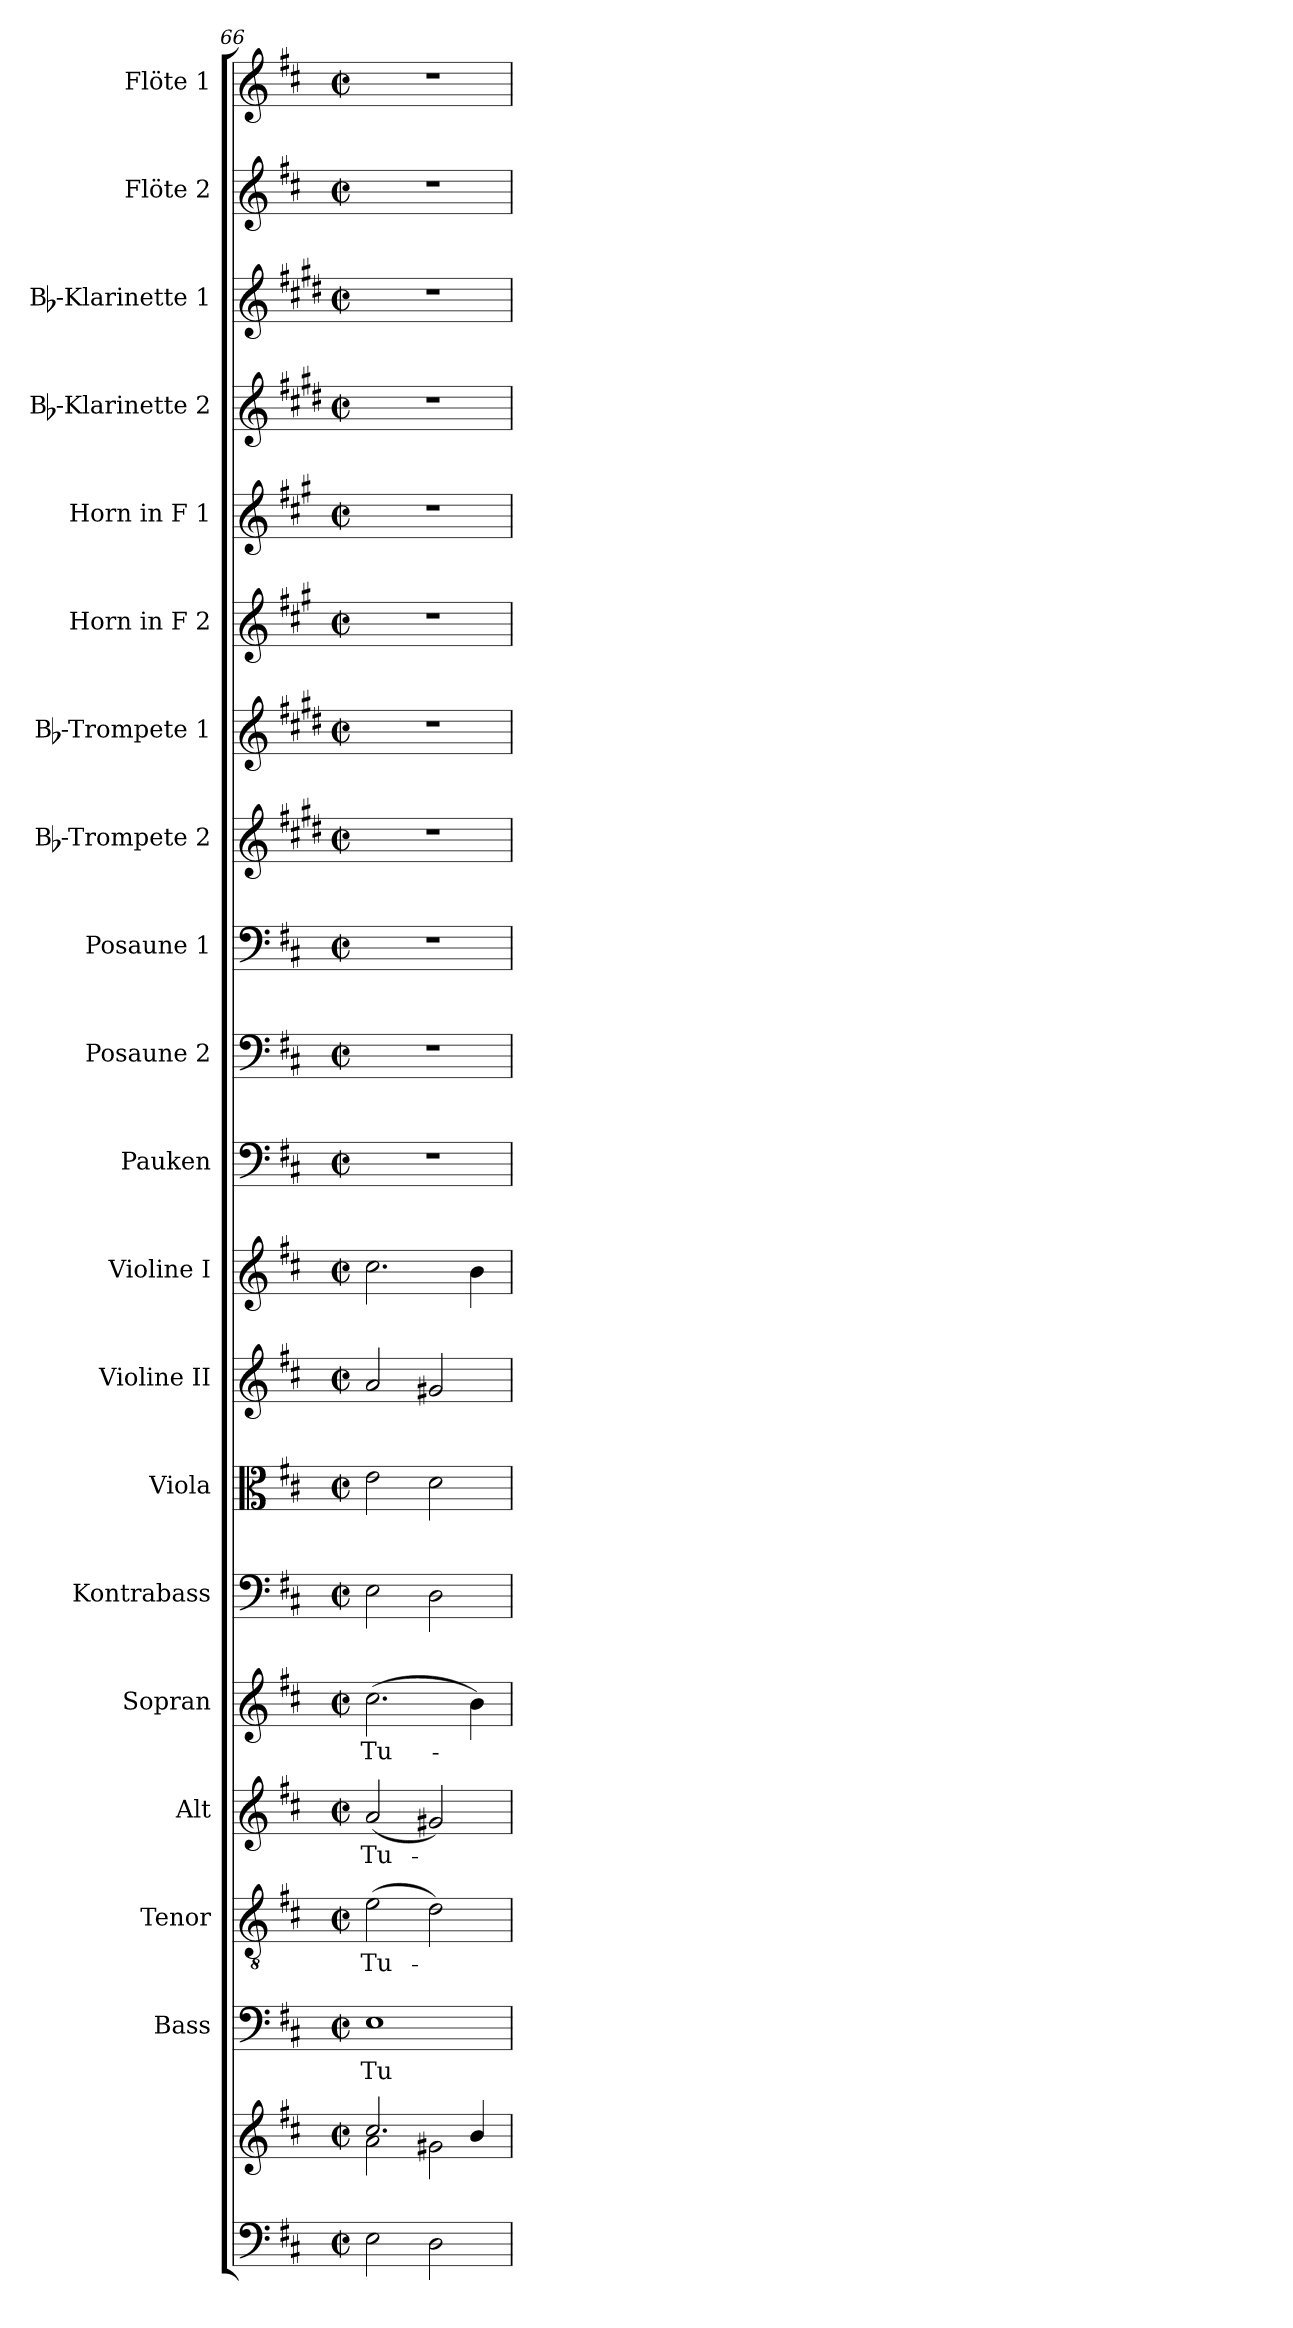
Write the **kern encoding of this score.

**kern	**kern	**kern	**text	**kern	**text	**kern	**text	**kern	**text	**kern	**kern	**kern	**kern	**kern	**kern	**kern	**kern	**kern	**kern	**kern	**kern	**kern	**kern	**kern
*part20	*part20	*part19	*part19	*part18	*part18	*part17	*part17	*part16	*part16	*part15	*part14	*part13	*part12	*part11	*part10	*part9	*part8	*part7	*part6	*part5	*part4	*part3	*part2	*part1
*staff21	*staff20	*staff19	*staff19	*staff18	*staff18	*staff17	*staff17	*staff16	*staff16	*staff15	*staff14	*staff13	*staff12	*staff11	*staff10	*staff9	*staff8	*staff7	*staff6	*staff5	*staff4	*staff3	*staff2	*staff1
*	*	*I"Bass	*	*I"Tenor	*	*I"Alt	*	*I"Sopran	*	*I"Kontrabass	*I"Viola	*I"Violine II	*I"Violine I	*I"Pauken	*I"Posaune 2	*I"Posaune 1	*I"Bb-Trompete 2	*I"Bb-Trompete 1	*I"Horn in F 2	*I"Horn in F 1	*I"Bb-Klarinette 2	*I"Bb-Klarinette 1	*I"Flöte 2	*I"Flöte 1
*	*	*I'B.	*	*I'T.	*	*I'A.	*	*I'S.	*	*I'Kb.	*I'Vla.	*I'Vl. II	*I'Vl. I	*I'Pk.	*I'Pos. 2	*I'Pos. 1	*I'Bb Trp. 2	*I'Bb Trp. 1	*	*	*I'Bb Kl. 2	*I'Bb Kl. 1	*I'Fl. 2	*I'Fl. 1
!!LO:PB:g=z
*clefF4	*clefG2	*clefF4	*	*clefGv2	*	*clefG2	*	*clefG2	*	*clefF4	*clefC3	*clefG2	*clefG2	*clefF4	*clefF4	*clefF4	*clefG2	*clefG2	*clefG2	*clefG2	*clefG2	*clefG2	*clefG2	*clefG2
*	*	*	*	*	*	*	*	*	*	*ITrd7c12	*	*	*	*	*	*	*ITrd1c2	*ITrd1c2	*ITrd4c7	*ITrd4c7	*ITrd1c2	*ITrd1c2	*	*
*k[f#c#]	*k[f#c#]	*k[f#c#]	*	*k[f#c#]	*	*k[f#c#]	*	*k[f#c#]	*	*k[f#c#]	*k[f#c#]	*k[f#c#]	*k[f#c#]	*k[f#c#]	*k[f#c#]	*k[f#c#]	*k[f#c#]	*k[f#c#]	*k[f#c#]	*k[f#c#]	*k[f#c#]	*k[f#c#]	*k[f#c#]	*k[f#c#]
*D:	*D:	*D:	*	*D:	*	*D:	*	*D:	*	*D:	*D:	*D:	*D:	*D:	*D:	*D:	*D:	*D:	*D:	*D:	*D:	*D:	*D:	*D:
*M2/2	*M2/2	*M2/2	*	*M2/2	*	*M2/2	*	*M2/2	*	*M2/2	*M2/2	*M2/2	*M2/2	*M2/2	*M2/2	*M2/2	*M2/2	*M2/2	*M2/2	*M2/2	*M2/2	*M2/2	*M2/2	*M2/2
*met(c|)	*met(c|)	*met(c|)	*	*met(c|)	*	*met(c|)	*	*met(c|)	*	*met(c|)	*met(c|)	*met(c|)	*met(c|)	*met(c|)	*met(c|)	*met(c|)	*met(c|)	*met(c|)	*met(c|)	*met(c|)	*met(c|)	*met(c|)	*met(c|)	*met(c|)
=66	=66	=66	=66	=66	=66	=66	=66	=66	=66	=66	=66	=66	=66	=66	=66	=66	=66	=66	=66	=66	=66	=66	=66	=66
*	*^	*	*	*	*	*	*	*	*	*	*	*	*	*	*	*	*	*	*	*	*	*	*	*
!	!	!	!	!LO:LY:b	!	!LO:LY:b	!	!LO:LY:b	!	!LO:LY:b	!	!	!	!	!	!	!	!	!	!	!	!	!	!	!
2E\	2.cc#/	2a\	1E	Tu-	(>2e\	Tu-	(<2a/	Tu-	(>2.cc#\	Tu-	2EE\	2e\	2a/	2.cc#\	1r	1r	1r	1r	1r	1r	1r	1r	1r	1r	1r
2D\	.	2g#X\	.	.	2d\)	.	2g#X/)	.	.	.	2DD\	2d\	2g#X/	.	.	.	.	.	.	.	.	.	.	.	.
.	4b/	.	.	.	.	.	.	.	4b\)	.	.	.	.	4b\	.	.	.	.	.	.	.	.	.	.	.
*	*v	*v	*	*	*	*	*	*	*	*	*	*	*	*	*	*	*	*	*	*	*	*	*	*	*
=	=	=	=	=	=	=	=	=	=	=	=	=	=	=	=	=	=	=	=	=	=	=	=	=
*-	*-	*-	*-	*-	*-	*-	*-	*-	*-	*-	*-	*-	*-	*-	*-	*-	*-	*-	*-	*-	*-	*-	*-	*-
